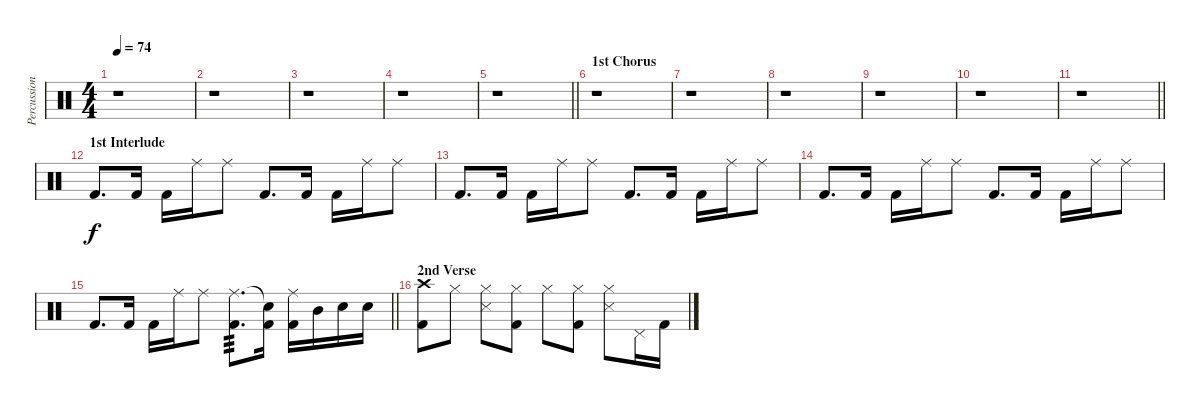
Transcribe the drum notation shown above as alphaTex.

\track ("Percussion" "Percussion") {instrument percussion}
\staff {score}
\articulation defaults
\ts (4 4)
\tempo 74
\clef neutral
\ks c
r.1{dy f} |
r.1 |
r.1 |
r.1 |
\barLineRight lightlight
r.1 |
\section ("" "1st Chorus")
r.1 |
r.1 |
r.1 |
r.1 |
r.1 |
\barLineRight lightlight
r.1 |
\section ("" "1st Interlude")
"Kick (hit) 2".8{d} "Kick (hit) 2".16 "Kick (hit) 2".16 "Ride (middle)".16 "Ride (middle)".8 "Kick (hit) 2".8{d} "Kick (hit) 2".16 "Kick (hit) 2".16 "Ride (middle)".16 "Ride (middle)".8 |
"Kick (hit) 2".8{d} "Kick (hit) 2".16 "Kick (hit) 2".16 "Ride (middle)".16 "Ride (middle)".8 "Kick (hit) 2".8{d} "Kick (hit) 2".16 "Kick (hit) 2".16 "Ride (middle)".16 "Ride (middle)".8 |
"Kick (hit) 2".8{d} "Kick (hit) 2".16 "Kick (hit) 2".16 "Ride (middle)".16 "Ride (middle)".8 "Kick (hit) 2".8{d} "Kick (hit) 2".16 "Kick (hit) 2".16 "Ride (middle)".16 "Ride (middle)".8 |
\barLineRight lightlight "Kick (hit) 2".8{d} "Kick (hit) 2".16 "Kick (hit) 2".16 "Ride (middle)".16 "Ride (middle)".8
("Ride (middle)" "Kick (hit) 2").8{d tp 3} ("Snare (hit)"{t} "Kick (hit) 2").16 ("Ride (middle)" "Kick (hit) 2").16 "Mid Tom (hit)".16 "Snare (hit) 2".16 "Snare (hit) 2".16 |
\section ("" "2nd Verse")
("Crash high (hit)" "Kick (hit) 2").8 "Hi-Hat (closed)".8 ("Hi-Hat (closed)" "Snare (side stick) 3").8 ("Hi-Hat (closed)" "Kick (hit) 2").8 "Hi-Hat (closed)".8 ("Hi-Hat (closed)" "Kick (hit) 2").8 ("Hi-Hat (closed)" "Snare (side stick) 3").8 "Pedal Hi-Hat (hit)".16 "Kick (hit) 2".16
